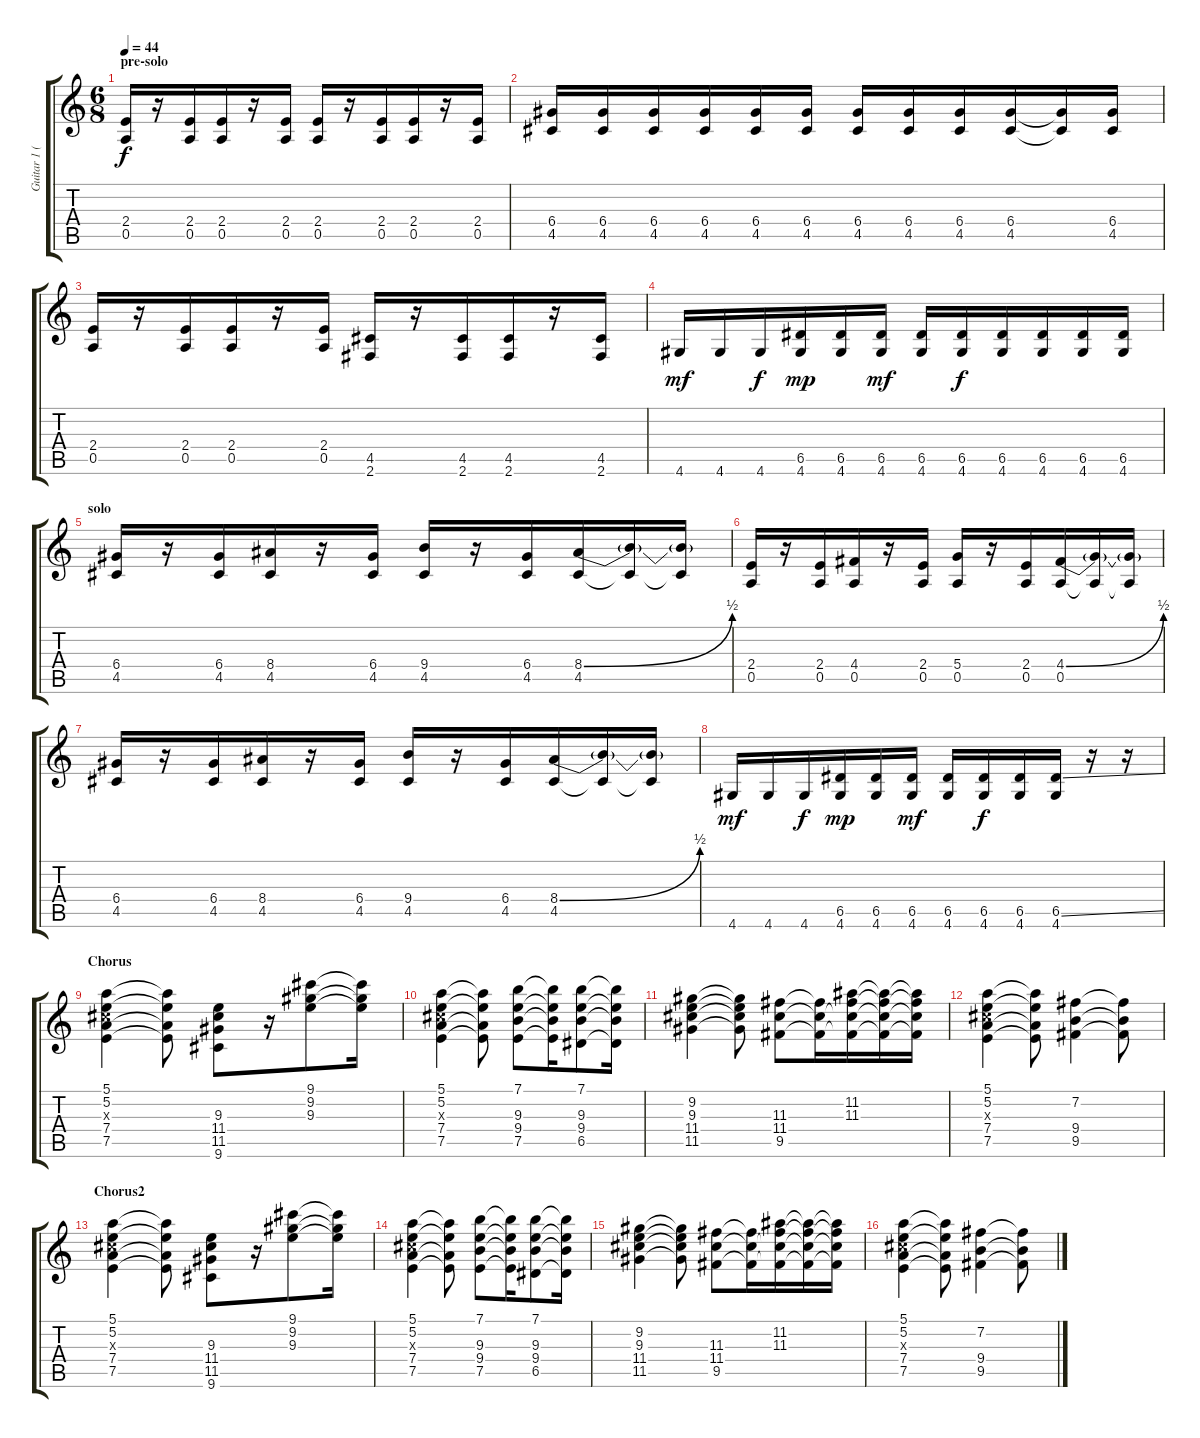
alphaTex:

\track ("Guitar 1 (B. Whitford)" "Guitar 1 (") {instrument overdrivenguitar}
\staff {score tabs}
\tuning (E4 B3 G3 D3 A2 E2) {hide}
\ts (6 8)
\section ("" "pre-solo")
\tempo 44
\clef g2
\ks c
(2.4 0.5).16{dy f} r.16 (2.4 0.5).16 (2.4 0.5).16 r.16 (2.4 0.5).16 (2.4 0.5).16 r.16 (2.4 0.5).16 (2.4 0.5).16 r.16 (2.4 0.5).16 |
(6.4 4.5).16 (6.4 4.5).16 (6.4 4.5).16 (6.4 4.5).16 (6.4 4.5).16 (6.4 4.5).16 (6.4 4.5).16 (6.4 4.5).16 (6.4 4.5).16 (6.4 4.5).16 (6.4{t} 4.5{t}).16 (6.4 4.5).16 |
(2.4 0.5).16 r.16 (2.4 0.5).16 (2.4 0.5).16 r.16 (2.4 0.5).16 (4.5 2.6).16 r.16 (4.5 2.6).16 (4.5 2.6).16 r.16 (4.5 2.6).16 |
4.6.16{dy mf} 4.6.16 4.6.16{dy f} (6.5 4.6).16{dy mp} (6.5 4.6).16 (6.5 4.6).16{dy mf} (6.5 4.6).16 (6.5 4.6).16{dy f} (6.5 4.6).16 (6.5 4.6).16 (6.5 4.6).16 (6.5 4.6).16 |
\section ("" "solo")
(6.4 4.5).16 r.16 (6.4 4.5).16 (8.4 4.5).16 r.16 (6.4 4.5).16 (9.4 4.5).16 r.16 (6.4 4.5).16 (8.4{be (bend 0 0 60 2)} 4.5).16 (8.4{t} 4.5{t}).16 (8.4{t} 4.5{t}).16 |
(2.4 0.5).16 r.16 (2.4 0.5).16 (4.4 0.5).16 r.16 (2.4 0.5).16 (5.4 0.5).16 r.16 (2.4 0.5).16 (4.4{be (bend 0 0 60 2)} 0.5).16 (4.4{t} 0.5{t}).16 (4.4{t} 0.5{t}).16 |
(6.4 4.5).16 r.16 (6.4 4.5).16 (8.4 4.5).16 r.16 (6.4 4.5).16 (9.4 4.5).16 r.16 (6.4 4.5).16 (8.4{be (bend 0 0 60 2)} 4.5).16 (8.4{t} 4.5{t}).16 (8.4{t} 4.5{t}).16 |
4.6.16{dy mf} 4.6.16 4.6.16{dy f} (6.5 4.6).16{dy mp} (6.5 4.6).16 (6.5 4.6).16{dy mf} (6.5 4.6).16 (6.5 4.6).16{dy f} (6.5 4.6).16 (6.5{ss} 4.6).16 r.16 r.16 |
\section ("" "Chorus")
(5.1 5.2 6.3{x} 7.4 7.5).4 (5.1{t} 5.2{t} 7.4{t} 7.5{t}).8 (9.3 11.4 11.5 9.6).8 r.16 (9.1 9.2 9.3).8 (9.1{t} 9.2{t} 9.3{t}).16 |
(5.1 5.2 6.3{x} 7.4 7.5).4 (5.1{t} 5.2{t} 7.4{t} 7.5{t}).8 (7.1 9.3 9.4 7.5).8 (7.1{t} 9.3{t} 9.4{t} 7.5{t}).16 (7.1 9.3 9.4 6.5).8 (7.1{t} 9.3{t} 9.4{t} 6.5{t}).16 |
(9.2 9.3 11.4 11.5).4 (9.2{t} 9.3{t} 11.4{t} 11.5{t}).8 (11.3 11.4 9.5).8 (11.3{t} 11.4{t} 9.5{t}).16 (11.2 11.3 11.4{t} 9.5{t}).16 (11.2{t} 11.3{t} 11.4{t} 9.5{t}).16 (11.2{t} 11.3{t} 11.4{t} 9.5{t}).16 |
(5.1 5.2 6.3{x} 7.4 7.5).4 (5.1{t} 5.2{t} 7.4{t} 7.5{t}).8 (7.2 9.4 9.5).4 (7.2{t} 9.4{t} 9.5{t}).8 |
\section ("" "Chorus2")
(5.1 5.2 6.3{x} 7.4 7.5).4 (5.1{t} 5.2{t} 7.4{t} 7.5{t}).8 (9.3 11.4 11.5 9.6).8 r.16 (9.1 9.2 9.3).8 (9.1{t} 9.2{t} 9.3{t}).16 |
(5.1 5.2 6.3{x} 7.4 7.5).4 (5.1{t} 5.2{t} 7.4{t} 7.5{t}).8 (7.1 9.3 9.4 7.5).8 (7.1{t} 9.3{t} 9.4{t} 7.5{t}).16 (7.1 9.3 9.4 6.5).8 (7.1{t} 9.3{t} 9.4{t} 6.5{t}).16 |
(9.2 9.3 11.4 11.5).4 (9.2{t} 9.3{t} 11.4{t} 11.5{t}).8 (11.3 11.4 9.5).8 (11.3{t} 11.4{t} 9.5{t}).16 (11.2 11.3 11.4{t} 9.5{t}).16 (11.2{t} 11.3{t} 11.4{t} 9.5{t}).16 (11.2{t} 11.3{t} 11.4{t} 9.5{t}).16 |
(5.1 5.2 6.3{x} 7.4 7.5).4 (5.1{t} 5.2{t} 7.4{t} 7.5{t}).8 (7.2 9.4 9.5).4 (7.2{t} 9.4{t} 9.5{t}).8
